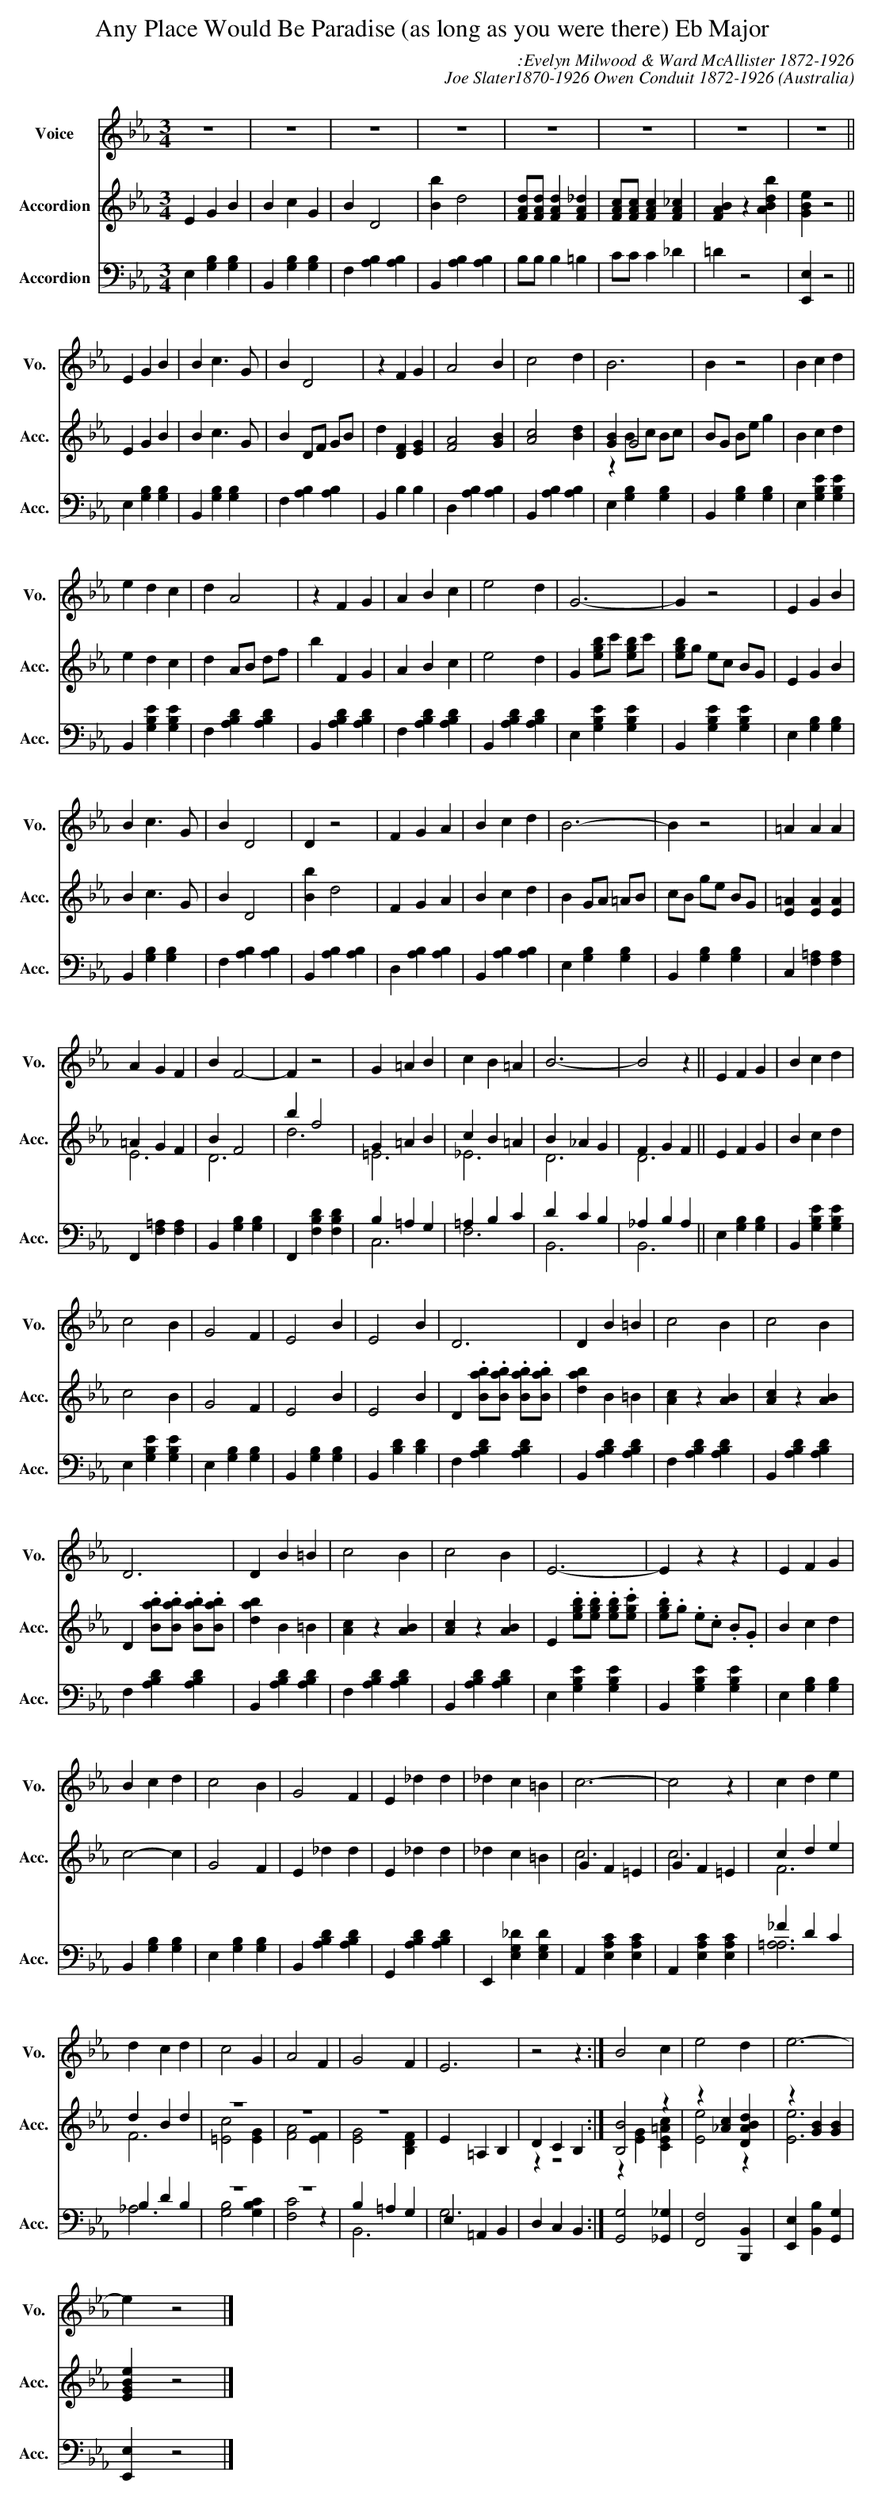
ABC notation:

X:1
T:Any Place Would Be Paradise (as long as you were there) Eb Major
C::Evelyn Milwood & Ward McAllister 1872-1926
C:Joe Slater1870-1926 Owen Conduit 1872-1926
O:Australia
%%score 1 ( 2 3 ) ( 4 5 )
L:1/4
M:3/4
K:Eb
V:1 treble nm="Voice" snm="Vo."
V:2 treble nm="Accordion" snm="Acc."
V:3 treble
V:4 bass nm="Accordion" snm="Acc."
V:5 bass
V:1
z3 | z3 | z3 | z3 | z3 | z3 | z3 | z3 ||$ E G B | B c3/2 G/ | B D2 | z F G | A2 B | c2 d | B3 |
B z2 | B c d |$ e d c | d A2 | z F G | A B c | e2 d | G3- | G z2 | E G B |$ B c3/2 G/ | B D2 |
D z2 | F G A | B c d | B3- | B z2 | =A A A |$ A G F | B F2- | F z2 | G =A B | c B =A | B3- |
B2 z || E F G | B c d |$ c2 B | G2 F | E2 B | E2 B | D3 | D B =B | c2 B | c2 B |$ D3 | D B =B |
c2 B | c2 B | E3- | E z z | E F G |$ B c d | c2 B | G2 F | E _d d | _d c =B | c3- | c2 z |
c d e |$ d c d | c2 G | A2 F | G2 F | E3 | z2 z :| B2 c | e2 d | e3- |$ e z2 |]
V:2
E G B | B c G | B D2 | [Bb] d2 | [FAd]/[FAd]/ [FAd] [FA_d] | [FAc]/[FAc]/ [FAc] [FA_c] |
[FAB] z [ABdb] | [GBe] z2 ||$ E G B | B c3/2 G/ | B D/F/ G/B/ | d [DF] [EG] | [FA]2 [GB] |
[Ac]2 [Bd] | [GB] G2 | B/G/ B/e/ g | B c d |$ e d c | d A/B/ d/f/ | b F G | A B c | e2 d |
G [egb]/c'/ [egb]/c'/ | [egb]/g/ e/c/ B/G/ | E G B |$ B c3/2 G/ | B D2 | [Bb] d2 | F G A | B c d |
B G/A/ =A/B/ | c/B/ g/e/ B/G/ | [E=A] [EA] [EA] |$ =A G F | B F2 | b f2 | G =A B | c B =A |
B _A G | F G F || E F G | B c d |$ c2 B | G2 F | E2 B | E2 B | D .[Bab]/.[Bab]/ .[Bab]/.[Bab]/ |
[dab] B =B | [Ac] z [AB] | [Ac] z [AB] |$ D .[Bab]/.[Bab]/ .[Bab]/.[Bab]/ | [dab] B =B |
[Ac] z [AB] | [Ac] z [AB] | E .[egb]/.[egb]/ .[egb]/.[egc']/ | .[egb]/.g/ .e/.c/ .B/.G/ | B c d |$
c2- c | G2 F | E _d d | E _d d | _d c =B | G F =E | G F =E | c d e |$ d B d | z3 | z3 | z3 |
E =A, B, | D C B, :| [B,B]2 z | z [_Ac] [DABd] | z [GB] [GB] |$ [EGBe] z2 |]
V:3
x3 | x3 | x3 | x3 | x3 | x3 | x3 | x3 ||$ x3 | x3 | x3 | x3 | x3 | x3 | z B/c/ B/c/ | x3 | x3 |$
x3 | x3 | x3 | x3 | x3 | x3 | x3 | x3 |$ x3 | x3 | x3 | x3 | x3 | x3 | x3 | x3 |$ E3 | D3 | d3 |
=E3 | _E3 | D3 | D3 || x3 | x3 |$ x3 | x3 | x3 | x3 | x3 | x3 | x3 | x3 |$ x3 | x3 | x3 | x3 |
x3 | x3 | x3 |$ x3 | x3 | x3 | x3 | x3 | c3 | c3 | F3 |$ F3 | [=Ec]2 [EG] | [FA]2 [EF] |
[EG]2 [B,DF] | x3 | z z2 :| z [EG] [CE=Ac] | [Ee]2 z | [Ee]3 |$ x3 |]
V:4
E, [G,B,] [G,B,] | B,, [G,B,] [G,B,] | F, [A,B,] [A,B,] | B,, [A,B,] [A,B,] | B,/B,/ B, =B, |
C/C/ C _D | =D z2 | [E,,E,] z2 ||$ E, [G,B,] [G,B,] | B,, [G,B,] [G,B,] | F, [A,B,] [A,B,] |
B,, B, B, | D, [A,B,] [A,B,] | B,, [A,B,] [A,B,] | E, [G,B,] [G,B,] | B,, [G,B,] [G,B,] |
E, [G,B,E] [G,B,E] |$ B,, [G,B,E] [G,B,E] | F, [A,B,D] [A,B,D] | B,, [A,B,D] [A,B,D] |
F, [A,B,D] [A,B,D] | B,, [A,B,D] [A,B,D] | E, [G,B,E] [G,B,E] | B,, [G,B,E] [G,B,E] |
E, [G,B,] [G,B,] |$ B,, [G,B,] [G,B,] | F, [A,B,] [A,B,] | B,, [A,B,] [A,B,] | D, [A,B,] [A,B,] |
B,, [A,B,] [A,B,] | E, [G,B,] [G,B,] | B,, [G,B,] [G,B,] | C, [F,=A,] [F,A,] |$
F,, [F,=A,] [F,A,] | B,, [G,B,] [G,B,] | F,, [F,B,D] [F,B,D] | B, =A, G, | =A, B, C | D C B, |
_A, B, A, || E, [G,B,] [G,B,] | B,, [G,B,E] [G,B,E] |$ E, [G,B,E] [G,B,E] | E, [G,B,] [G,B,] |
B,, [G,B,] [G,B,] | B,, [B,D] [B,D] | F, [A,B,D] [A,B,D] | B,, [A,B,D] [A,B,D] |
F, [A,B,D] [A,B,D] | B,, [A,B,D] [A,B,D] |$ F, [A,B,D] [A,B,D] | B,, [A,B,D] [A,B,D] |
F, [A,B,D] [A,B,D] | B,, [A,B,D] [A,B,D] | E, [G,B,E] [G,B,E] | B,, [G,B,E] [G,B,E] |
E, [G,B,] [G,B,] |$ B,, [G,B,] [G,B,] | E, [G,B,] [G,B,] | B,, [A,B,D] [A,B,D] |
G,, [A,B,D] [A,B,D] | E,, [E,G,_D] [E,G,D] | A,, [E,A,C] [E,A,C] | A,, [E,A,C] [E,A,C] | _F D C |$
B, D B, | z3 | z3 | B, =A, G, | E, =A,, B,, | D, C, B,, :| [G,,G,]2 [_G,,_G,] |
[F,,F,]2 [B,,,B,,] | [E,,E,] [B,,B,] [G,,G,] |$ [E,,E,] z2 |]
V:5
x3 | x3 | x3 | x3 | x3 | x3 | x3 | x3 ||$ x3 | x3 | x3 | x3 | x3 | x3 | x3 | x3 | x3 |$ x3 | x3 |
x3 | x3 | x3 | x3 | x3 | x3 |$ x3 | x3 | x3 | x3 | x3 | x3 | x3 | x3 |$ x3 | x3 | x3 | C,3 | F,3 |
B,,3 | B,,3 || x3 | x3 |$ x3 | x3 | x3 | x3 | x3 | x3 | x3 | x3 |$ x3 | x3 | x3 | x3 | x3 | x3 |
x3 |$ x3 | x3 | x3 | x3 | x3 | x3 | x3 | [A,=A,]3 |$ _A,3 | [G,B,]2 [G,B,C] | [F,C]2 z | B,,3 |
G,3 | x3 :| x3 | x3 | x3 |$ x3 |]
